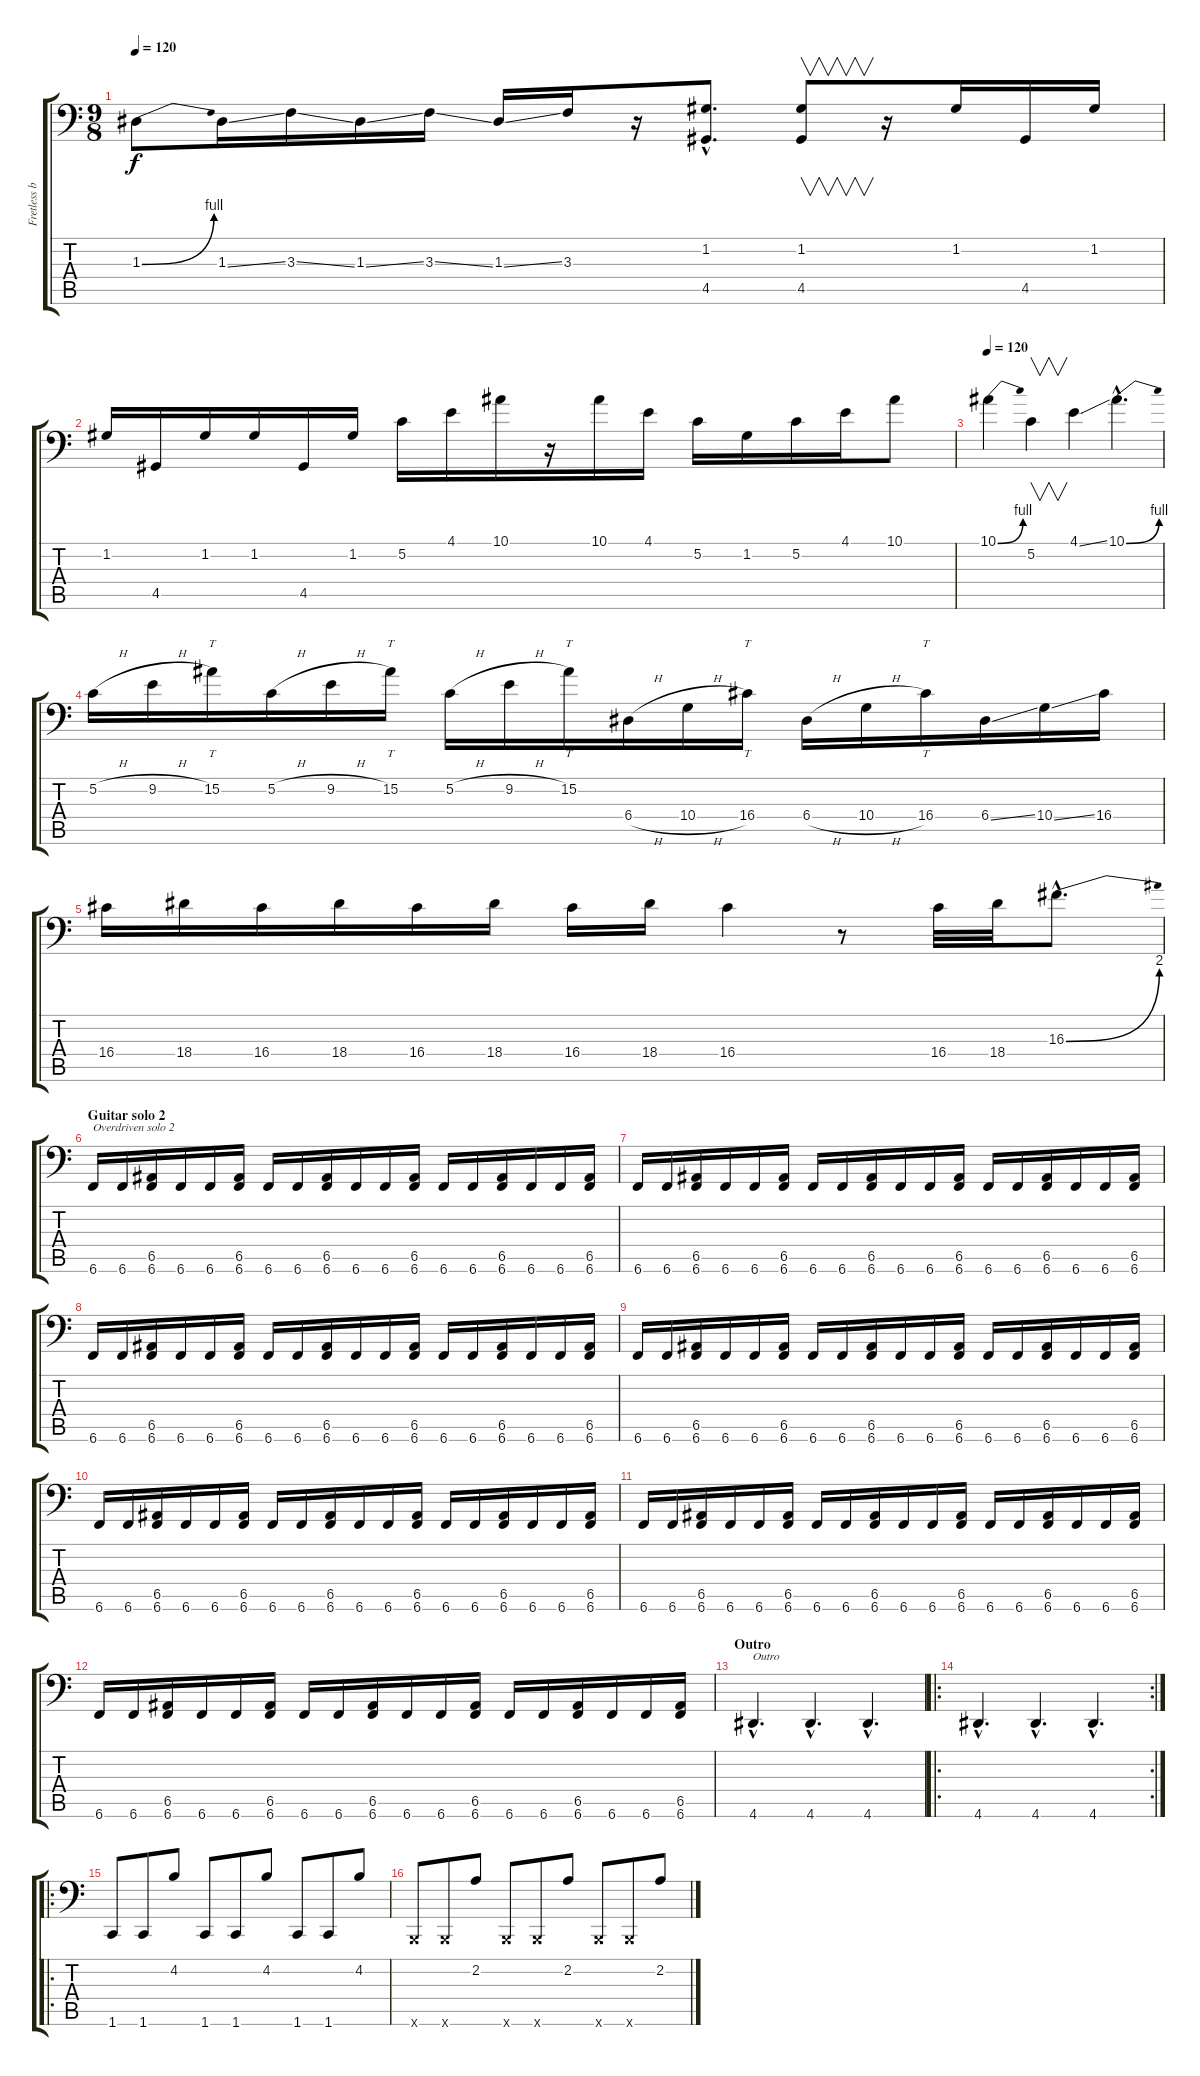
\track ("Fretless bass" "Fretless b") {instrument fretlessbass}
\staff {score tabs}
\tuning (C3 G2 D2 A1 E1 B0) {hide}
\ts (9 8)
\tempo 120
\clef f4
\ks c
1.3{be (bend 0 0 60 4)}.8{dy f} 1.3{ss}.16 3.3{ss}.16 1.3{ss}.16 3.3{ss}.16 1.3{ss}.16 3.3.16 r.16 (1.2{hac} 4.5{hac}).8{d} (1.2 4.5).8{v} r.16 1.2.16 4.5.16 1.2.16 |
1.2.16 4.5.16 1.2.16 1.2.16 4.5.16 1.2.16 5.2.16 4.1.16 10.1.16 r.16 10.1.16 4.1.16 5.2.16 1.2.16 5.2.16 4.1.16 10.1.8 |
\tempo 120
10.1{be (bend 0 0 60 4)}.4 5.2.4{v} 4.1{ss}.4 10.1{be (bend 0 0 60 4) hac}.4{d} |
5.2{h}.16 9.2{h}.16 15.2.16{tt} 5.2{h}.16 9.2{h}.16 15.2.16{tt} 5.2{h}.16 9.2{h}.16 15.2.16{tt} 6.4{h}.16 10.4{h}.16 16.4.16{tt} 6.4{h}.16 10.4{h}.16 16.4.16{tt} 6.4{ss}.16 10.4{ss}.16 16.4.16 |
16.4.16 18.4.16 16.4.16 18.4.16 16.4.16 18.4.16 16.4.16 18.4.16 16.4.4 r.8 16.4.32 18.4.32 16.3{be (bend 0 0 60 8) hac}.8{d} |
\section ("" "Guitar solo 2")
6.6.16{txt "Overdriven solo 2" volume 14} 6.6.16 (6.5 6.6).16 6.6.16 6.6.16 (6.5 6.6).16 6.6.16 6.6.16 (6.5 6.6).16 6.6.16 6.6.16 (6.5 6.6).16 6.6.16 6.6.16 (6.5 6.6).16 6.6.16 6.6.16 (6.5 6.6).16 |
6.6.16 6.6.16 (6.5 6.6).16 6.6.16 6.6.16 (6.5 6.6).16 6.6.16 6.6.16 (6.5 6.6).16 6.6.16 6.6.16 (6.5 6.6).16 6.6.16 6.6.16 (6.5 6.6).16 6.6.16 6.6.16 (6.5 6.6).16 |
6.6.16 6.6.16 (6.5 6.6).16 6.6.16 6.6.16 (6.5 6.6).16 6.6.16 6.6.16 (6.5 6.6).16 6.6.16 6.6.16 (6.5 6.6).16 6.6.16 6.6.16 (6.5 6.6).16 6.6.16 6.6.16 (6.5 6.6).16 |
6.6.16 6.6.16 (6.5 6.6).16 6.6.16 6.6.16 (6.5 6.6).16 6.6.16 6.6.16 (6.5 6.6).16 6.6.16 6.6.16 (6.5 6.6).16 6.6.16 6.6.16 (6.5 6.6).16 6.6.16 6.6.16 (6.5 6.6).16 |
6.6.16 6.6.16 (6.5 6.6).16 6.6.16 6.6.16 (6.5 6.6).16 6.6.16 6.6.16 (6.5 6.6).16 6.6.16 6.6.16 (6.5 6.6).16 6.6.16 6.6.16 (6.5 6.6).16 6.6.16 6.6.16 (6.5 6.6).16 |
6.6.16 6.6.16 (6.5 6.6).16 6.6.16 6.6.16 (6.5 6.6).16 6.6.16 6.6.16 (6.5 6.6).16 6.6.16 6.6.16 (6.5 6.6).16 6.6.16 6.6.16 (6.5 6.6).16 6.6.16 6.6.16 (6.5 6.6).16 |
6.6.16 6.6.16 (6.5 6.6).16 6.6.16 6.6.16 (6.5 6.6).16 6.6.16 6.6.16 (6.5 6.6).16 6.6.16 6.6.16 (6.5 6.6).16 6.6.16 6.6.16 (6.5 6.6).16 6.6.16 6.6.16 (6.5 6.6).16 |
\section ("" "Outro")
4.6{hac}.4{d txt "Outro"} 4.6{hac}.4{d} 4.6{hac}.4{d} |
\ro
\rc 2
4.6{hac}.4{d} 4.6{hac}.4{d} 4.6{hac}.4{d} |
\ro
1.6.8{volume 14} 1.6.8 4.2.8 1.6.8 1.6.8 4.2.8 1.6.8 1.6.8 4.2.8 |
0.6{x}.8 0.6{x}.8 2.2.8 0.6{x}.8 0.6{x}.8 2.2.8 0.6{x}.8 0.6{x}.8 2.2.8
